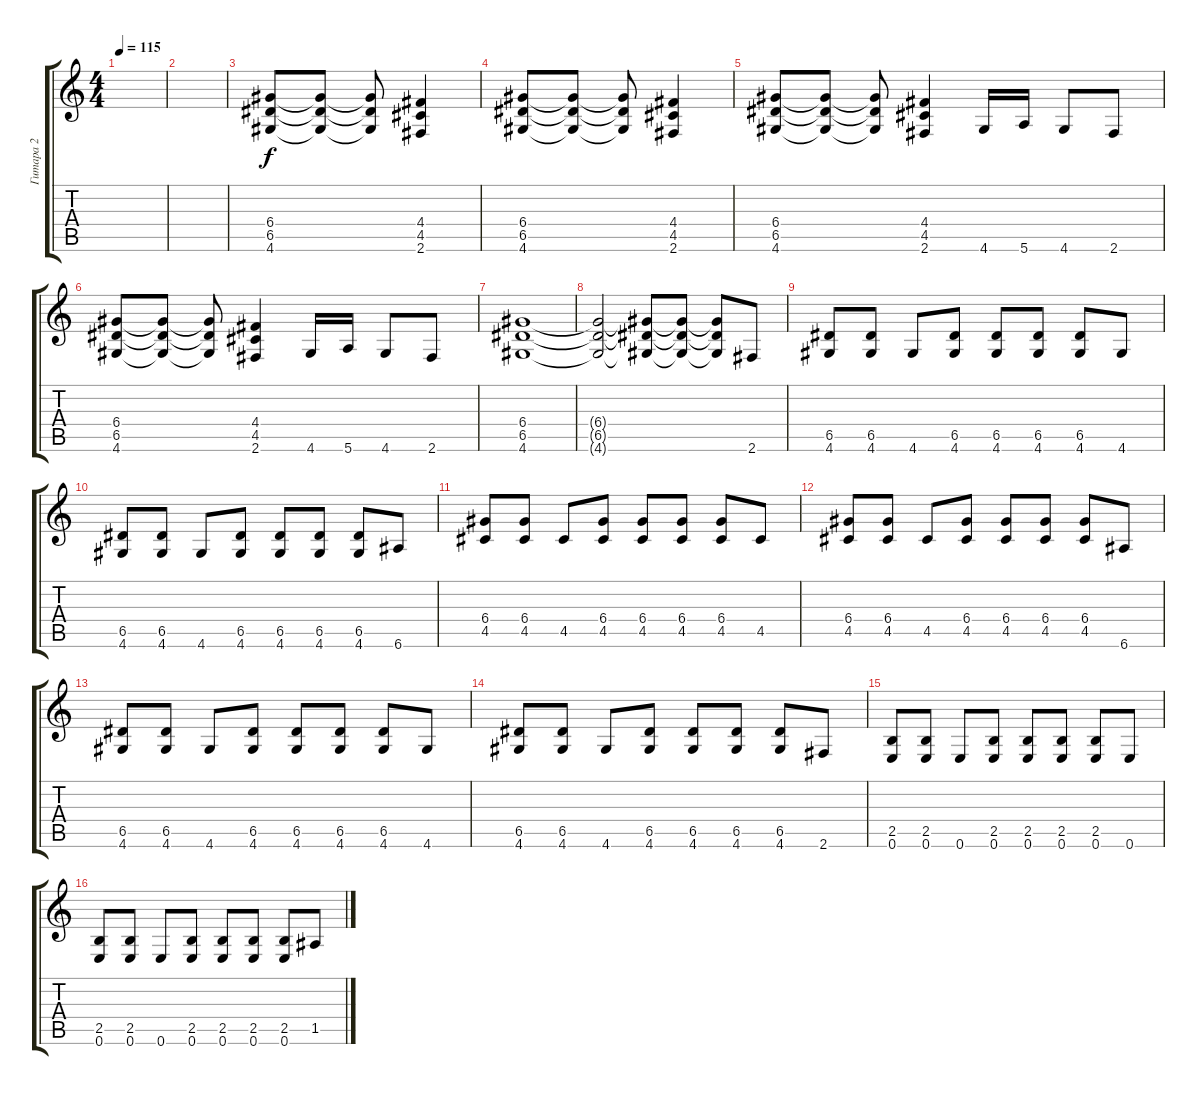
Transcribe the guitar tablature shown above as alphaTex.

\track ("Гитара 2" "Гитара 2") {instrument distortionguitar}
\staff {score tabs}
\tuning (E4 B3 G3 D3 A2 E2) {hide}
\ts (4 4)
\tempo 115
\clef g2
\ks c
|
|
(6.4 6.5 4.6).8 (6.4{t} 6.5{t} 4.6{t}).8 (6.4{t} 6.5{t} 4.6{t}).8 (4.4 4.5 2.6).4 |
(6.4 6.5 4.6).8 (6.4{t} 6.5{t} 4.6{t}).8 (6.4{t} 6.5{t} 4.6{t}).8 (4.4 4.5 2.6).4 |
(6.4 6.5 4.6).8 (6.4{t} 6.5{t} 4.6{t}).8 (6.4{t} 6.5{t} 4.6{t}).8 (4.4 4.5 2.6).4 4.6.16 5.6.16 4.6.8 2.6.8 |
(6.4 6.5 4.6).8 (6.4{t} 6.5{t} 4.6{t}).8 (6.4{t} 6.5{t} 4.6{t}).8 (4.4 4.5 2.6).4 4.6.16 5.6.16 4.6.8 2.6.8 |
(6.4 6.5 4.6).1 |
(6.4{t} 6.5{t} 4.6{t}).2 (6.4{t} 6.5{t} 4.6{t}).8 (6.4{t} 6.5{t} 4.6{t}).8 (6.4{t} 6.5{t} 4.6{t}).8 2.6.8 |
(6.5 4.6).8 (6.5 4.6).8 4.6.8 (6.5 4.6).8 (6.5 4.6).8 (6.5 4.6).8 (6.5 4.6).8 4.6.8 |
(6.5 4.6).8 (6.5 4.6).8 4.6.8 (6.5 4.6).8 (6.5 4.6).8 (6.5 4.6).8 (6.5 4.6).8 6.6.8 |
(6.4 4.5).8 (6.4 4.5).8 4.5.8 (6.4 4.5).8 (6.4 4.5).8 (6.4 4.5).8 (6.4 4.5).8 4.5.8 |
(6.4 4.5).8 (6.4 4.5).8 4.5.8 (6.4 4.5).8 (6.4 4.5).8 (6.4 4.5).8 (6.4 4.5).8 6.6.8 |
(6.5 4.6).8 (6.5 4.6).8 4.6.8 (6.5 4.6).8 (6.5 4.6).8 (6.5 4.6).8 (6.5 4.6).8 4.6.8 |
(6.5 4.6).8 (6.5 4.6).8 4.6.8 (6.5 4.6).8 (6.5 4.6).8 (6.5 4.6).8 (6.5 4.6).8 2.6.8 |
(2.5 0.6).8 (2.5 0.6).8 0.6.8 (2.5 0.6).8 (2.5 0.6).8 (2.5 0.6).8 (2.5 0.6).8 0.6.8 |
(2.5 0.6).8 (2.5 0.6).8 0.6.8 (2.5 0.6).8 (2.5 0.6).8 (2.5 0.6).8 (2.5 0.6).8 1.5.8
